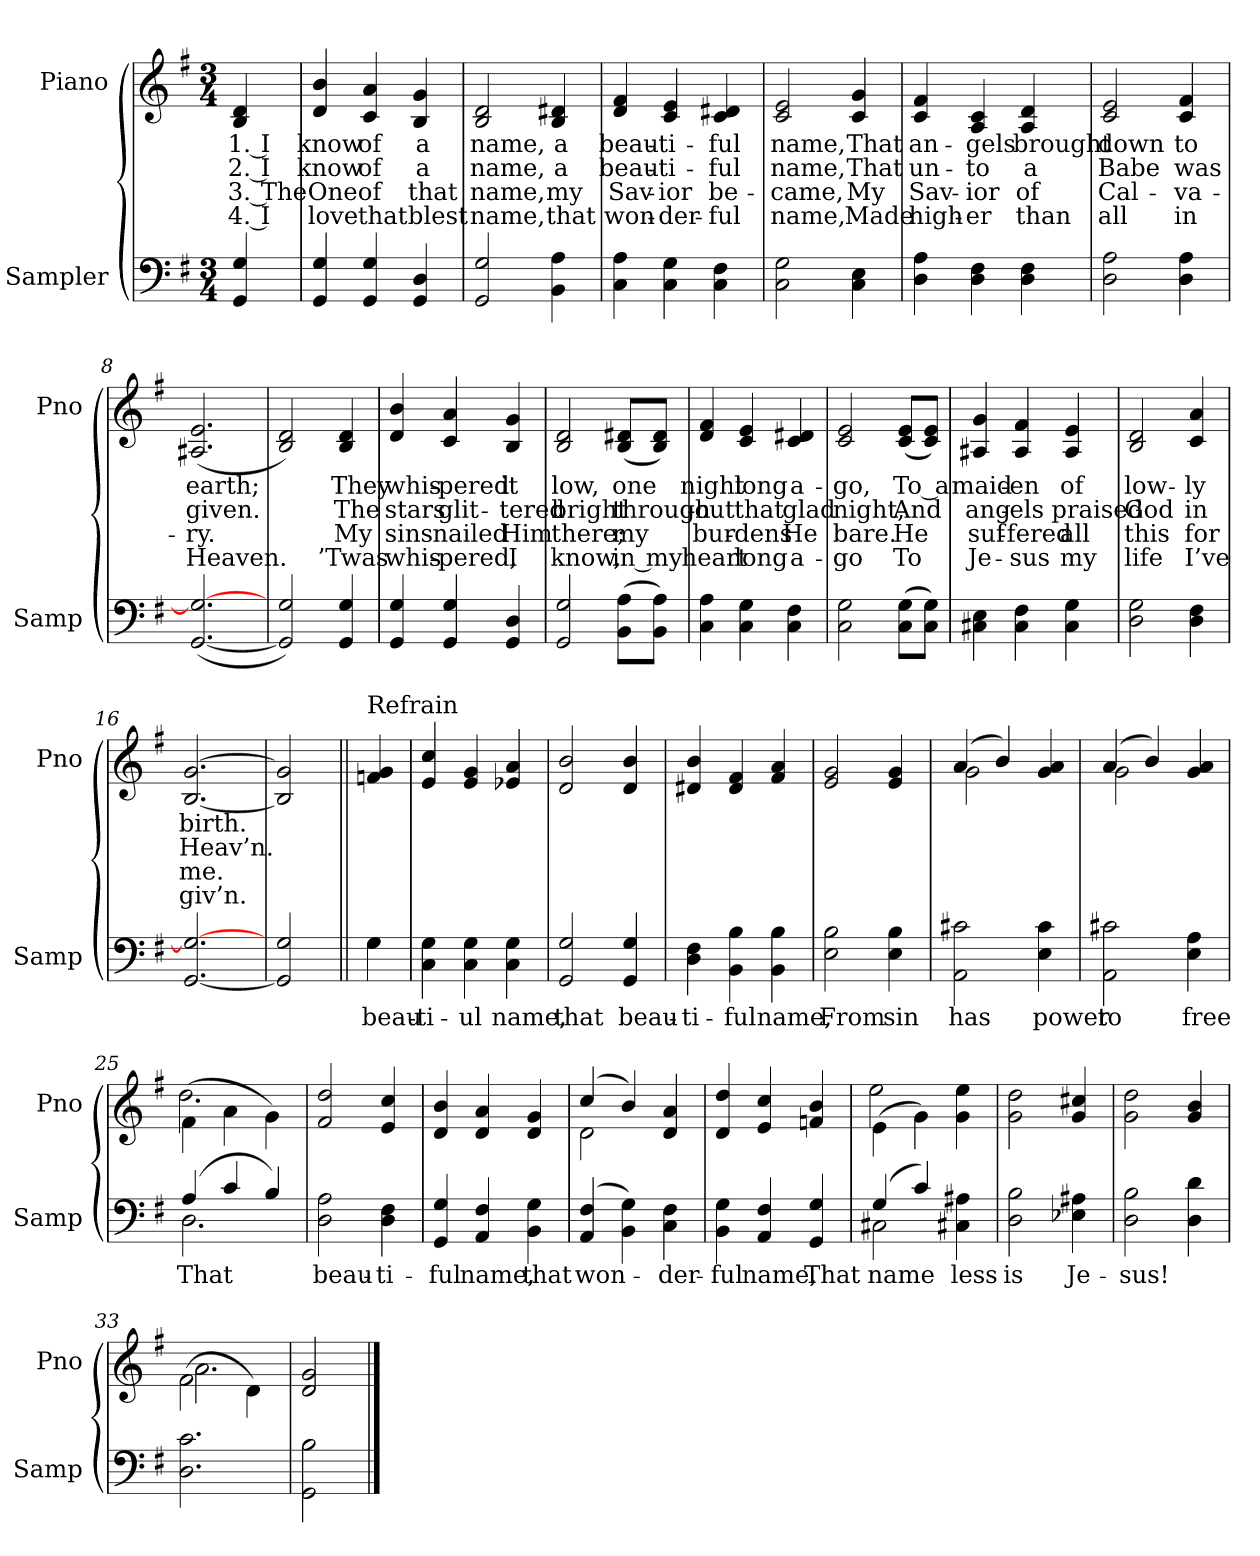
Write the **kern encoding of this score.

**kern	**text	**kern	**text	**text	**text	**text
*part2	*part2	*part1	*part1	*part1	*part1	*part1
*staff2	*staff2	*staff1	*staff1	*staff1	*staff1	*staff1
*I"Sampler	*	*I"Piano	*	*	*	*
*I'Samp	*	*I'Pno	*	*	*	*
*clefF4	*	*clefG2	*	*	*	*
*k[f#]	*	*k[f#]	*	*	*	*
*G:	*	*G:	*	*	*	*
*M3/4	*	*M3/4	*	*	*	*
=1	=1	=1	=1	=1	=1	=1
4GG 4G	.	4B 4d	1. I	2. I	3. The	4. I
=2	=2	=2	=2	=2	=2	=2
4GG 4G	.	4d 4b	know	know	One	love
4GG 4G	.	4c 4a	of	of	of	that
4GG 4D	.	4B 4g	a	a	that	blest
=3	=3	=3	=3	=3	=3	=3
2GG 2G	.	2B 2d	name,	name,	name,	name,
4BB 4A	.	4B 4d#X	a	a	my	that
=4	=4	=4	=4	=4	=4	=4
4C 4A	.	4d 4f#	beau-	beau-	Sav-	won-
4C 4G	.	4c 4e	-ti-	-ti-	-ior	-der-
4C 4F#	.	4c 4d#X	-ful	-ful	be-	-ful
=5	=5	=5	=5	=5	=5	=5
2C 2G	.	2c 2e	name,	name,	-came,	name,
4C 4E	.	4c 4g	That	That	My	Made
=6	=6	=6	=6	=6	=6	=6
4D 4A	.	4c 4f#	an-	un-	Sav-	high-
4D 4F#	.	4A 4c	-gels	-to	-ior	-er
4D 4F#	.	4A 4d	brought	a	of	than
=7	=7	=7	=7	=7	=7	=7
2D 2A	.	2c 2e	down	Babe	Cal-	all
4D 4A	.	4c 4f#	to	was	-va-	in
=8	=8	=8	=8	=8	=8	=8
([2.GG 2.G_	.	(2.A#X 2.e	earth;	given.	-ry.	Heaven.
=9	=9	=9	=9	=9	=9	=9
2GG] 2G)	.	2B 2d)	.	.	.	.
4GG 4G	.	4B 4d	They	The	My	’Twas
=10	=10	=10	=10	=10	=10	=10
4GG 4G	.	4d 4b	whis-	stars	sins	whis-
4GG 4G	.	4c 4a	-pered	glit-	nailed	-pered,
4GG 4D	.	4B 4g	it	-tered	Him	I
=11	=11	=11	=11	=11	=11	=11
2GG 2G	.	2B 2d	low,	bright	there;	know,
(8BB\ 8A\L	.	(8B/ 8d#X/L	one	through-	my	in my
8BB\ 8A\J)	.	8B/ 8d#/J)	.	.	.	.
=12	=12	=12	=12	=12	=12	=12
4C 4A	.	4d 4f#	night	-out	bur-	heart
4C 4G	.	4c 4e	long	that	-dens	long
4C 4F#	.	4c 4d#X	a-	glad	He	a-
=13	=13	=13	=13	=13	=13	=13
2C 2G	.	2c 2e	-go,	night,	bare.	-go
(8C\ 8G\L	.	(8c/ 8e/L	To a	And	He	To
8C\ 8G\J)	.	8c/ 8e/J)	.	.	.	.
=14	=14	=14	=14	=14	=14	=14
4C#X 4E	.	4A#X 4g	maid-	ang-	suf-	Je-
4C# 4F#	.	4A# 4f#	-en	-els	-fered	-sus
4C# 4G	.	4A# 4e	of	praised	all	my
=15	=15	=15	=15	=15	=15	=15
2D 2G	.	2B 2d	low-	God	this	life
4D 4F#	.	4c 4a	-ly	in	for	I’ve
=16	=16	=16	=16	=16	=16	=16
[2.GG 2.G_	.	[2.B [2.g	birth.	Heav’n.	me.	giv’n.
=17	=17	=17	=17	=17	=17	=17
2GG] 2G	.	2B] 2g]	.	.	.	.
=18||	=18||	=18||	=18||	=18||	=18||	=18||
*^	*	*	*	*	*	*
!	!	!	!LO:TX:t=Refrain	!	!	!	!
4G\	4G	beau-	4fn 4g	.	.	.	.
*v	*v	*	*	*	*	*	*
=19	=19	=19	=19	=19	=19	=19
4C 4G	-ti-	4e 4cc	.	.	.	.
4C 4G	-ul	4e 4g	.	.	.	.
4C 4G	name,	4e-X 4a	.	.	.	.
=20	=20	=20	=20	=20	=20	=20
2GG 2G	that	2d 2b	.	.	.	.
4GG 4G	beau-	4d 4b	.	.	.	.
=21	=21	=21	=21	=21	=21	=21
4D 4F#	-ti-	4d#X 4b	.	.	.	.
4BB 4B	-ful	4d# 4f#	.	.	.	.
4BB 4B	name,	4f# 4a	.	.	.	.
=22	=22	=22	=22	=22	=22	=22
2E 2B	From	2e 2g	.	.	.	.
4E 4B	sin	4e 4g	.	.	.	.
=23	=23	=23	=23	=23	=23	=23
*	*	*^	*	*	*	*
2AA 2c#X	has	(4a/	2g	.	.	.	.
.	.	4b/)	.	.	.	.	.
4E 4c#	power	4g 4a	4ryy	.	.	.	.
=24	=24	=24	=24	=24	=24	=24	=24
2AA 2c#X	to	(4a/	2g	.	.	.	.
.	.	4b/)	.	.	.	.	.
4E 4A	free	4g 4a	4ryy	.	.	.	.
=25	=25	=25	=25	=25	=25	=25	=25
*^	*	*	*	*	*	*	*
(4A/	2.D	That	(4f#\	2.dd	.	.	.	.
4c/	.	.	4a\	.	.	.	.	.
4B/)	.	.	4g\)	.	.	.	.	.
*v	*v	*	*	*	*	*	*	*
*	*	*v	*v	*	*	*	*
=26	=26	=26	=26	=26	=26	=26
2D 2A	beau-	2f# 2dd	.	.	.	.
4D 4F#	-ti-	4e 4cc	.	.	.	.
=27	=27	=27	=27	=27	=27	=27
4GG 4G	-ful	4d 4b	.	.	.	.
4AA 4F#	name,	4d 4a	.	.	.	.
4BB 4G	that	4d 4g	.	.	.	.
=28	=28	=28	=28	=28	=28	=28
*	*	*^	*	*	*	*
(4AA 4F#	won-	(4cc/	2d	.	.	.	.
4BB 4G)	.	4b/)	.	.	.	.	.
4C 4F#	-der-	4d 4a	4ryy	.	.	.	.
*	*	*v	*v	*	*	*	*
=29	=29	=29	=29	=29	=29	=29
4BB 4G	-ful	4d 4dd	.	.	.	.
4AA 4F#	name,	4e 4cc	.	.	.	.
4GG 4G	That	4fn 4b	.	.	.	.
=30	=30	=30	=30	=30	=30	=30
*^	*	*^	*	*	*	*
(4G/	2C#	name	(4e\	2ee	.	.	.	.
4c/)	.	.	4g\)	.	.	.	.	.
4C#X 4A#X	4ryy	-less	4g 4ee	4ryy	.	.	.	.
*v	*v	*	*	*	*	*	*	*
*	*	*v	*v	*	*	*	*
=31	=31	=31	=31	=31	=31	=31
2D 2B	is	2g 2dd	.	.	.	.
4E-X 4A#X	Je-	4g 4cc#X	.	.	.	.
=32	=32	=32	=32	=32	=32	=32
2D 2B	-sus!	2g 2dd	.	.	.	.
4D 4d	.	4g 4b	.	.	.	.
=33	=33	=33	=33	=33	=33	=33
*	*	*^	*	*	*	*
2.D 2.c	.	(2f#\	2.a	.	.	.	.
.	.	4d\)	.	.	.	.	.
*	*	*v	*v	*	*	*	*
=34	=34	=34	=34	=34	=34	=34
2GG 2B	.	2d 2g	.	.	.	.
==	==	==	==	==	==	==
*-	*-	*-	*-	*-	*-	*-
